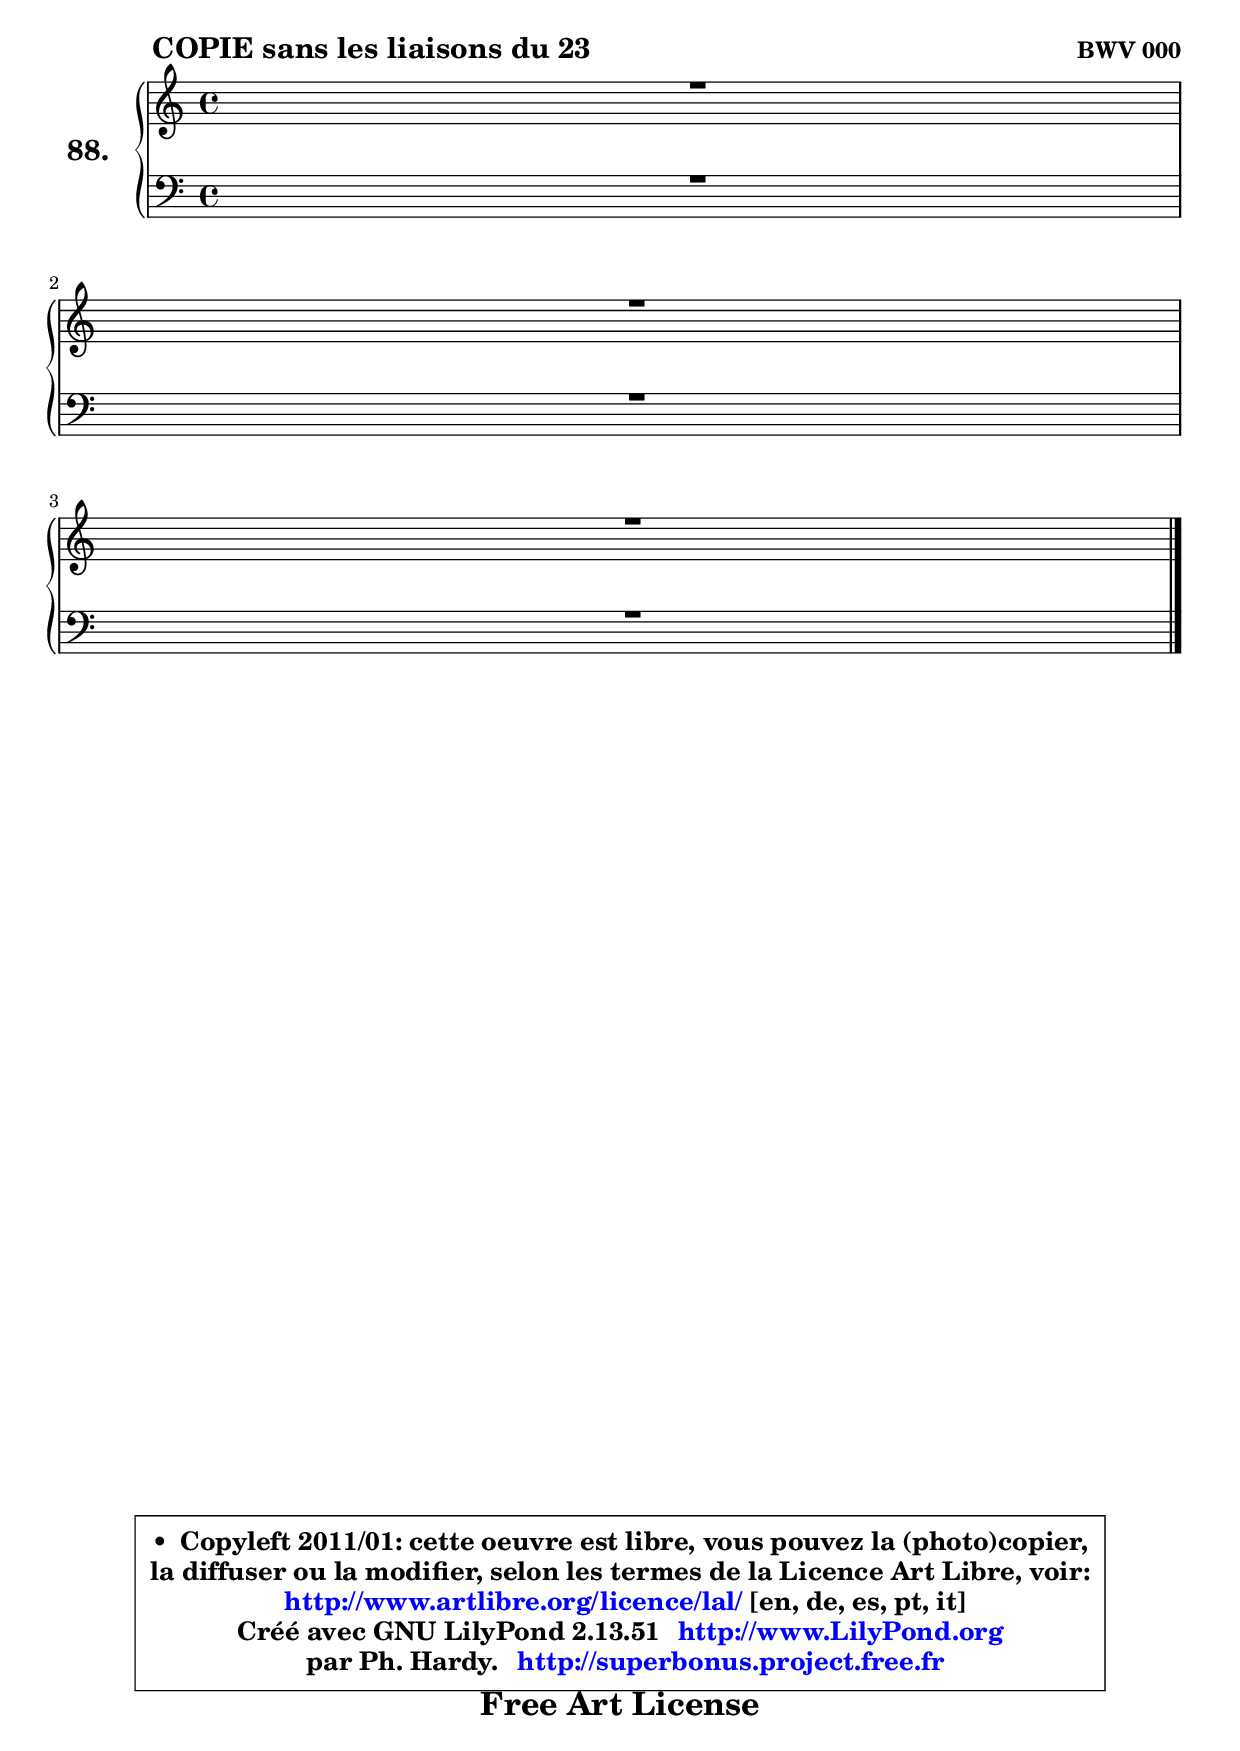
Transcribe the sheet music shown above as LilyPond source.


\version "2.13.51"

    \paper {
%	system-system-spacing #'padding = #0.1
%	score-system-spacing #'padding = #0.1
%	ragged-bottom = ##f
%	ragged-last-bottom = ##f
	}

    \header {
      opus = \markup { \bold "BWV 000" }
      piece = \markup { \hspace #9 \fontsize #2 \bold "COPIE sans les liaisons du 23" }
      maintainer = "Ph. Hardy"
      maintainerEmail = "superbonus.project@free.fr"
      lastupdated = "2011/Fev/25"
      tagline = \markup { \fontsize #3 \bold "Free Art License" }
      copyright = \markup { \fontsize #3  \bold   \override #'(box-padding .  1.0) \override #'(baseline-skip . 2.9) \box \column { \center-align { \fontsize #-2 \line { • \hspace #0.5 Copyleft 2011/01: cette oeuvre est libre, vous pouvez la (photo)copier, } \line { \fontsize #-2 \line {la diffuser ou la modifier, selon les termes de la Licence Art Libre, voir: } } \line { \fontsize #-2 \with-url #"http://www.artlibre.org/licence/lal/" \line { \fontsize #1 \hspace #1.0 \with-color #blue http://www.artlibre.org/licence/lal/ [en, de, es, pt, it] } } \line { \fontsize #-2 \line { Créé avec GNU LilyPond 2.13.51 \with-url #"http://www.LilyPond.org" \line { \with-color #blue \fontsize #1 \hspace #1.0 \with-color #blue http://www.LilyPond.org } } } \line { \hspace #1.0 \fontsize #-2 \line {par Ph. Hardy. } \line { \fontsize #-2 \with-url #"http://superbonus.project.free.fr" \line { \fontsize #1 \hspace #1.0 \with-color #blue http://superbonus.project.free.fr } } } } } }

	  }

  guidemidi = {
	\tempo 4 = 78

	}

  upper = {
	\time 4/4
	\key c \major
	\clef treble
	\voiceOne
	<< { 
	% SOPRANO
	\set Voice.midiInstrument = "acoustic grand"
	\relative c' {
	R1 |
\break
	R1 |
\break
	R1 |
\break
        \bar "|."
	} % fin de relative
	}

	\context Voice="1" { \voiceTwo 
	% ALTO
	\set Voice.midiInstrument = "acoustic grand"
	\relative c' {
	
        \bar "|."
	} % fin de relative
	\oneVoice
	} >>
	}

    lower = {
	\time 4/4
	\key c \major
	\clef bass
	\voiceOne
	<< { 
	% TENOR
	\set Voice.midiInstrument = "acoustic grand"
	\relative c' {
	R1 |
\break
	R1 |
\break
	R1 |
\break
        \bar "|."
	} % fin de relative
	}
	\context Voice="1" { \voiceTwo 
	% BASS
	\set Voice.midiInstrument = "acoustic grand"
	\relative c {
        
        \bar "|."
	} % fin de relative
	\oneVoice
	} >>
	}


    \score { 

	\new PianoStaff <<
	\set PianoStaff.instrumentName = \markup { \bold \huge "88." }
	\new Staff = "upper" \upper
	\new Staff = "lower" \lower
	>>

    \layout {
%	ragged-last = ##f
	   }

         } % fin de score

  \score {
    \unfoldRepeats { << \guidemidi \upper \lower >> }
    \midi {
    \context {
     \Staff
      \remove "Staff_performer"
               }

     \context {
      \Voice
       \consists "Staff_performer"
                }

     \context { 
      \Score
      tempoWholesPerMinute = #(ly:make-moment 78 4)
		}
	    }
	}

